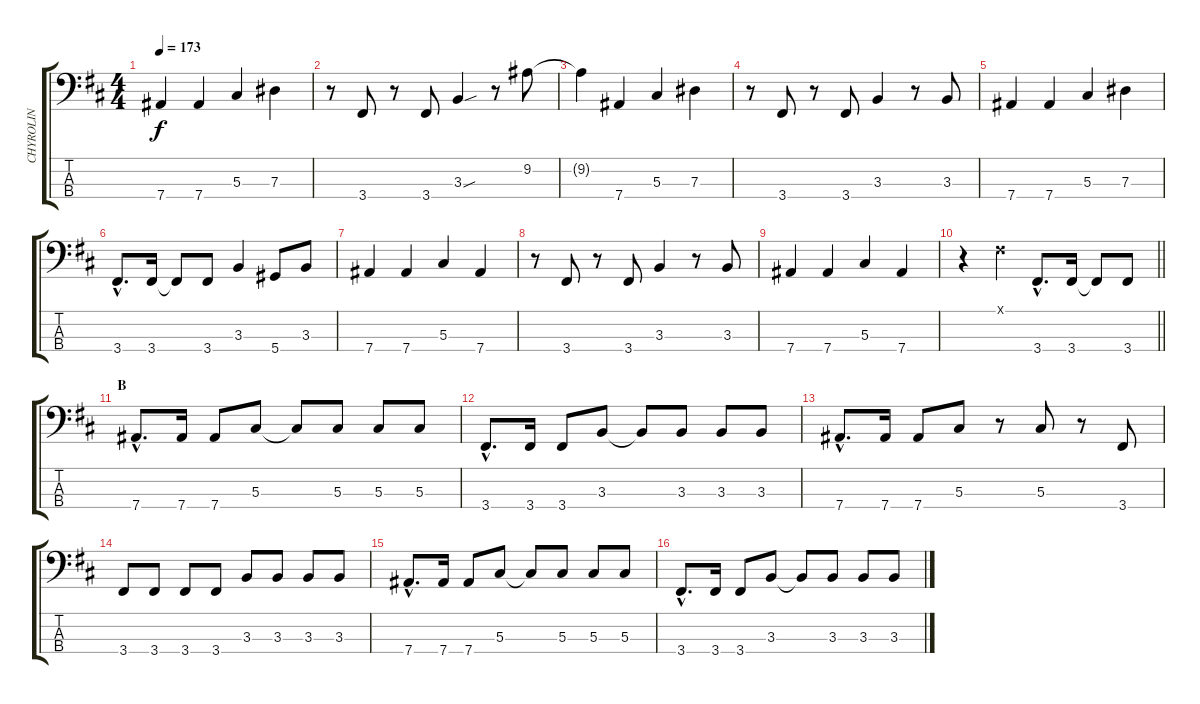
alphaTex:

\track ("CHYROLIN" "CHYROLIN") {instrument electricbassfinger}
\staff {score tabs}
\tuning (Gb2 Db2 Ab1 Eb1) {hide}
\ts (4 4)
\tempo 173
\clef f4
\ks bminor
7.4.4{dy f} 7.4.4 5.3.4 7.3.4 |
r.8 3.4.8 r.8 3.4.8 3.3{sou}.4 r.8 9.2.8 |
9.2{t}.4 7.4.4 5.3.4 7.3.4 |
r.8 3.4.8 r.8 3.4.8 3.3.4 r.8 3.3.8 |
7.4.4 7.4.4 5.3.4 7.3.4 |
3.4{hac}.8{d} 3.4.16 3.4{t}.8 3.4.8 3.3.4 5.4.8 3.3.8 |
7.4.4 7.4.4 5.3.4 7.4.4 |
r.8 3.4.8 r.8 3.4.8 3.3.4 r.8 3.3.8 |
7.4.4 7.4.4 5.3.4 7.4.4 |
\barLineRight lightlight
r.4 0.1{x}.4 3.4{hac}.8{d} 3.4.16 3.4{t}.8 3.4.8 |
\section ("" "B")
7.4{hac}.8{d volume 11} 7.4.16 7.4.8 5.3.8 5.3{t}.8 5.3.8 5.3.8 5.3.8 |
3.4{hac}.8{d} 3.4.16 3.4.8 3.3.8 3.3{t}.8 3.3.8 3.3.8 3.3.8 |
7.4{hac}.8{d} 7.4.16 7.4.8 5.3.8 r.8 5.3.8 r.8 3.4.8 |
3.4.8 3.4.8 3.4.8 3.4.8 3.3.8 3.3.8 3.3.8 3.3.8 |
7.4{hac}.8{d} 7.4.16 7.4.8 5.3.8 5.3{t}.8 5.3.8 5.3.8 5.3.8 |
3.4{hac}.8{d} 3.4.16 3.4.8 3.3.8 3.3{t}.8 3.3.8 3.3.8 3.3.8
